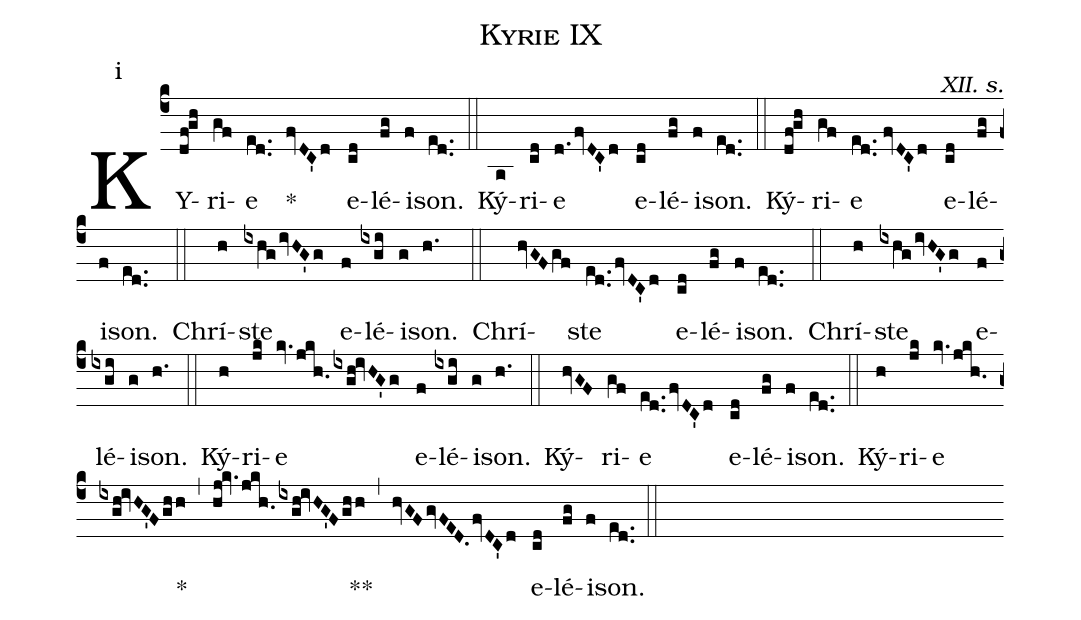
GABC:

name:Kyrie IX;
mode:i;
commentary:XII. s.;
%%
(c4) KY(df!gh)ri(gf)e(ed..) *(fvDC'd) e(cd)lé(fg)i(f)son.(ed..) (::)
Ký(a)ri(cd)e(d.fvDC'd) e(cd)lé(fg)i(f)son.(ed..) (::)
Ký(df!gh)ri(gf)e(ed..//fvDC'd) e(cd)lé(fg)i(f)son.(ed..) (::)
Chrí(h)ste(ixhgivHG'g) e(f)lé(ixgi)i(g)son.(h.) (::)
Chrí(hvGFgf)ste(ed..fvDC'd) e(cd)lé(fg)i(f)son.(ed..) (::)
Chrí(h)ste(ixhgivHG'g) e(f)lé(ixgi)i(g)son.(h.) (::)
Ký(h)ri(jk)e(kv.jkh.ixgh!ivHG'g) e(f)lé(ixgi)i(g)son.(h.) (::)
Ký(hvGF)ri(gf)e(ed..fvDC'd) e(cd)lé(fg)i(f)son.(ed..) (::)
Ký(h)ri(jk)e(kv.jkh.ixgh!ivHG'Fghh) *(,) (hj!kv./jkh./ixgh!ivHG'Fghh) **(,) (hvGFgvFED.fvDC'd) e(cd)lé(fg)i(f)son.(ed..) (::)
